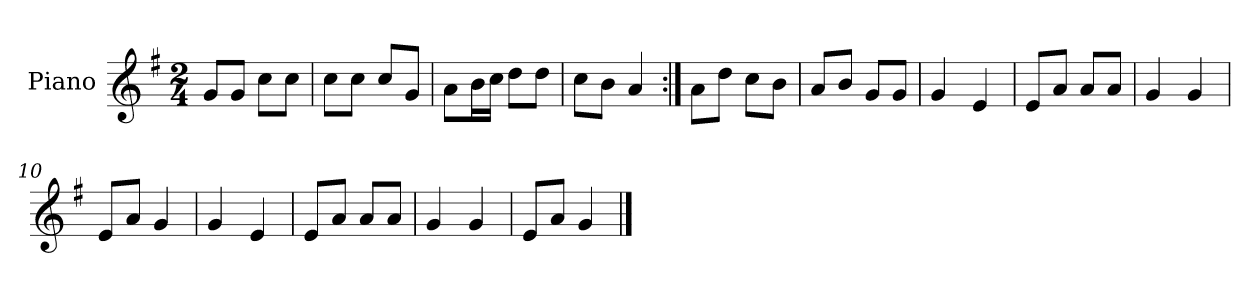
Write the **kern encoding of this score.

**kern
*part1
*staff1
*I"Piano
*I'Pno.
*clefG2
*k[f#]
*M2/4
=1
8g/L
8g/J
8cc\L
8cc\J
=2
8cc\L
8cc\J
8cc/L
8g/J
=3
8a\L
16b\L
16cc\JJ
8dd\L
8dd\J
=4
8cc\L
8b\J
4a/
=5:|!
8a\L
8dd\J
8cc\L
8b\J
=6
8a/L
8b/J
8g/L
8g/J
=7
4g/
4e/
=8
8e/L
8a/J
8a/L
8a/J
=9
4g/
4g/
!!LO:LB:g=z
=10
8e/L
8a/J
4g/
=11
4g/
4e/
=12
8e/L
8a/J
8a/L
8a/J
=13
4g/
4g/
=14
8e/L
8a/J
4g/
==
*-
